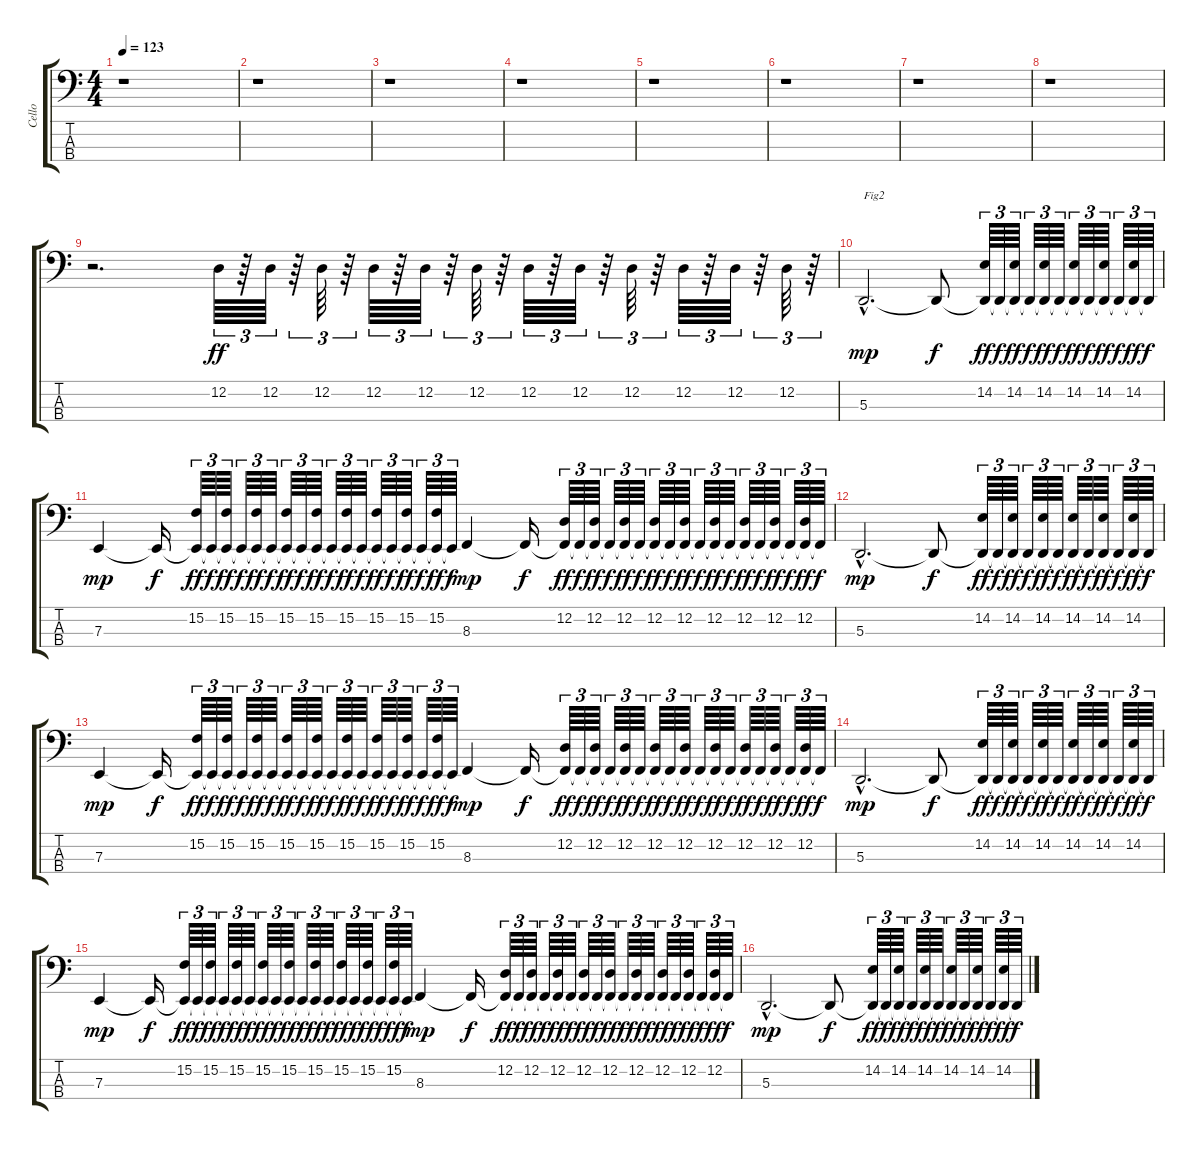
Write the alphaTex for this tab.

\track ("Cello" "Cello") {instrument cello}
\staff {score tabs}
\tuning (G2 D2 A1 D1) {hide}
\ts (4 4)
\tempo 123
\clef f4
\ks c
r.1{dy mp} |
r.1 |
r.1 |
r.1 |
r.1 |
r.1 |
r.1 |
r.1 |
r.2{d} 12.2.64{tu (3 2) dy ff} r.64{tu (3 2)} 12.2.64{tu (3 2)} r.64{tu (3 2)} 12.2.64{tu (3 2)} r.64{tu (3 2)} 12.2.64{tu (3 2)} r.64{tu (3 2)} 12.2.64{tu (3 2)} r.64{tu (3 2)} 12.2.64{tu (3 2)} r.64{tu (3 2)} 12.2.64{tu (3 2)} r.64{tu (3 2)} 12.2.64{tu (3 2)} r.64{tu (3 2)} 12.2.64{tu (3 2)} r.64{tu (3 2)} 12.2.64{tu (3 2)} r.64{tu (3 2)} 12.2.64{tu (3 2)} r.64{tu (3 2)} 12.2.64{tu (3 2)} r.64{tu (3 2)} |
5.3{hac}.2{d txt "Fig2" dy mp} 5.3{t}.8{dy f} (14.2 5.3{t}).64{tu (3 2) dy ff} 5.3{t}.64{tu (3 2) dy f} (14.2 5.3{t}).64{tu (3 2) dy ff} 5.3{t}.64{tu (3 2) dy f} (14.2 5.3{t}).64{tu (3 2) dy ff} 5.3{t}.64{tu (3 2) dy f} (14.2 5.3{t}).64{tu (3 2) dy ff} 5.3{t}.64{tu (3 2) dy f} (14.2 5.3{t}).64{tu (3 2) dy ff} 5.3{t}.64{tu (3 2) dy f} (14.2 5.3{t}).64{tu (3 2) dy ff} 5.3{t}.64{tu (3 2) dy f} |
7.3.4{dy mp} 7.3{t}.16{dy f} (15.2 7.3{t}).64{tu (3 2) dy ff} 7.3{t}.64{tu (3 2) dy f} (15.2 7.3{t}).64{tu (3 2) dy ff} 7.3{t}.64{tu (3 2) dy f} (15.2 7.3{t}).64{tu (3 2) dy ff} 7.3{t}.64{tu (3 2) dy f} (15.2 7.3{t}).64{tu (3 2) dy ff} 7.3{t}.64{tu (3 2) dy f} (15.2 7.3{t}).64{tu (3 2) dy ff} 7.3{t}.64{tu (3 2) dy f} (15.2 7.3{t}).64{tu (3 2) dy ff} 7.3{t}.64{tu (3 2) dy f} (15.2 7.3{t}).64{tu (3 2) dy ff} 7.3{t}.64{tu (3 2) dy f} (15.2 7.3{t}).64{tu (3 2) dy ff} 7.3{t}.64{tu (3 2) dy f} (15.2 7.3{t}).64{tu (3 2) dy ff} 7.3{t}.64{tu (3 2) dy f} 8.3.4{dy mp} 8.3{t}.16{dy f} (12.2 8.3{t}).64{tu (3 2) dy ff} 8.3{t}.64{tu (3 2) dy f} (12.2 8.3{t}).64{tu (3 2) dy ff} 8.3{t}.64{tu (3 2) dy f} (12.2 8.3{t}).64{tu (3 2) dy ff} 8.3{t}.64{tu (3 2) dy f} (12.2 8.3{t}).64{tu (3 2) dy ff} 8.3{t}.64{tu (3 2) dy f} (12.2 8.3{t}).64{tu (3 2) dy ff} 8.3{t}.64{tu (3 2) dy f} (12.2 8.3{t}).64{tu (3 2) dy ff} 8.3{t}.64{tu (3 2) dy f} (12.2 8.3{t}).64{tu (3 2) dy ff} 8.3{t}.64{tu (3 2) dy f} (12.2 8.3{t}).64{tu (3 2) dy ff} 8.3{t}.64{tu (3 2) dy f} (12.2 8.3{t}).64{tu (3 2) dy ff} 8.3{t}.64{tu (3 2) dy f} |
5.3{hac}.2{d dy mp} 5.3{t}.8{dy f} (14.2 5.3{t}).64{tu (3 2) dy ff} 5.3{t}.64{tu (3 2) dy f} (14.2 5.3{t}).64{tu (3 2) dy ff} 5.3{t}.64{tu (3 2) dy f} (14.2 5.3{t}).64{tu (3 2) dy ff} 5.3{t}.64{tu (3 2) dy f} (14.2 5.3{t}).64{tu (3 2) dy ff} 5.3{t}.64{tu (3 2) dy f} (14.2 5.3{t}).64{tu (3 2) dy ff} 5.3{t}.64{tu (3 2) dy f} (14.2 5.3{t}).64{tu (3 2) dy ff} 5.3{t}.64{tu (3 2) dy f} |
7.3.4{dy mp} 7.3{t}.16{dy f} (15.2 7.3{t}).64{tu (3 2) dy ff} 7.3{t}.64{tu (3 2) dy f} (15.2 7.3{t}).64{tu (3 2) dy ff} 7.3{t}.64{tu (3 2) dy f} (15.2 7.3{t}).64{tu (3 2) dy ff} 7.3{t}.64{tu (3 2) dy f} (15.2 7.3{t}).64{tu (3 2) dy ff} 7.3{t}.64{tu (3 2) dy f} (15.2 7.3{t}).64{tu (3 2) dy ff} 7.3{t}.64{tu (3 2) dy f} (15.2 7.3{t}).64{tu (3 2) dy ff} 7.3{t}.64{tu (3 2) dy f} (15.2 7.3{t}).64{tu (3 2) dy ff} 7.3{t}.64{tu (3 2) dy f} (15.2 7.3{t}).64{tu (3 2) dy ff} 7.3{t}.64{tu (3 2) dy f} (15.2 7.3{t}).64{tu (3 2) dy ff} 7.3{t}.64{tu (3 2) dy f} 8.3.4{dy mp} 8.3{t}.16{dy f} (12.2 8.3{t}).64{tu (3 2) dy ff} 8.3{t}.64{tu (3 2) dy f} (12.2 8.3{t}).64{tu (3 2) dy ff} 8.3{t}.64{tu (3 2) dy f} (12.2 8.3{t}).64{tu (3 2) dy ff} 8.3{t}.64{tu (3 2) dy f} (12.2 8.3{t}).64{tu (3 2) dy ff} 8.3{t}.64{tu (3 2) dy f} (12.2 8.3{t}).64{tu (3 2) dy ff} 8.3{t}.64{tu (3 2) dy f} (12.2 8.3{t}).64{tu (3 2) dy ff} 8.3{t}.64{tu (3 2) dy f} (12.2 8.3{t}).64{tu (3 2) dy ff} 8.3{t}.64{tu (3 2) dy f} (12.2 8.3{t}).64{tu (3 2) dy ff} 8.3{t}.64{tu (3 2) dy f} (12.2 8.3{t}).64{tu (3 2) dy ff} 8.3{t}.64{tu (3 2) dy f} |
5.3{hac}.2{d dy mp} 5.3{t}.8{dy f} (14.2 5.3{t}).64{tu (3 2) dy ff} 5.3{t}.64{tu (3 2) dy f} (14.2 5.3{t}).64{tu (3 2) dy ff} 5.3{t}.64{tu (3 2) dy f} (14.2 5.3{t}).64{tu (3 2) dy ff} 5.3{t}.64{tu (3 2) dy f} (14.2 5.3{t}).64{tu (3 2) dy ff} 5.3{t}.64{tu (3 2) dy f} (14.2 5.3{t}).64{tu (3 2) dy ff} 5.3{t}.64{tu (3 2) dy f} (14.2 5.3{t}).64{tu (3 2) dy ff} 5.3{t}.64{tu (3 2) dy f} |
7.3.4{dy mp} 7.3{t}.16{dy f} (15.2 7.3{t}).64{tu (3 2) dy ff} 7.3{t}.64{tu (3 2) dy f} (15.2 7.3{t}).64{tu (3 2) dy ff} 7.3{t}.64{tu (3 2) dy f} (15.2 7.3{t}).64{tu (3 2) dy ff} 7.3{t}.64{tu (3 2) dy f} (15.2 7.3{t}).64{tu (3 2) dy ff} 7.3{t}.64{tu (3 2) dy f} (15.2 7.3{t}).64{tu (3 2) dy ff} 7.3{t}.64{tu (3 2) dy f} (15.2 7.3{t}).64{tu (3 2) dy ff} 7.3{t}.64{tu (3 2) dy f} (15.2 7.3{t}).64{tu (3 2) dy ff} 7.3{t}.64{tu (3 2) dy f} (15.2 7.3{t}).64{tu (3 2) dy ff} 7.3{t}.64{tu (3 2) dy f} (15.2 7.3{t}).64{tu (3 2) dy ff} 7.3{t}.64{tu (3 2) dy f} 8.3.4{dy mp} 8.3{t}.16{dy f} (12.2 8.3{t}).64{tu (3 2) dy ff} 8.3{t}.64{tu (3 2) dy f} (12.2 8.3{t}).64{tu (3 2) dy ff} 8.3{t}.64{tu (3 2) dy f} (12.2 8.3{t}).64{tu (3 2) dy ff} 8.3{t}.64{tu (3 2) dy f} (12.2 8.3{t}).64{tu (3 2) dy ff} 8.3{t}.64{tu (3 2) dy f} (12.2 8.3{t}).64{tu (3 2) dy ff} 8.3{t}.64{tu (3 2) dy f} (12.2 8.3{t}).64{tu (3 2) dy ff} 8.3{t}.64{tu (3 2) dy f} (12.2 8.3{t}).64{tu (3 2) dy ff} 8.3{t}.64{tu (3 2) dy f} (12.2 8.3{t}).64{tu (3 2) dy ff} 8.3{t}.64{tu (3 2) dy f} (12.2 8.3{t}).64{tu (3 2) dy ff} 8.3{t}.64{tu (3 2) dy f} |
5.3{hac}.2{d dy mp} 5.3{t}.8{dy f} (14.2 5.3{t}).64{tu (3 2) dy ff} 5.3{t}.64{tu (3 2) dy f} (14.2 5.3{t}).64{tu (3 2) dy ff} 5.3{t}.64{tu (3 2) dy f} (14.2 5.3{t}).64{tu (3 2) dy ff} 5.3{t}.64{tu (3 2) dy f} (14.2 5.3{t}).64{tu (3 2) dy ff} 5.3{t}.64{tu (3 2) dy f} (14.2 5.3{t}).64{tu (3 2) dy ff} 5.3{t}.64{tu (3 2) dy f} (14.2 5.3{t}).64{tu (3 2) dy ff} 5.3{t}.64{tu (3 2) dy f}
